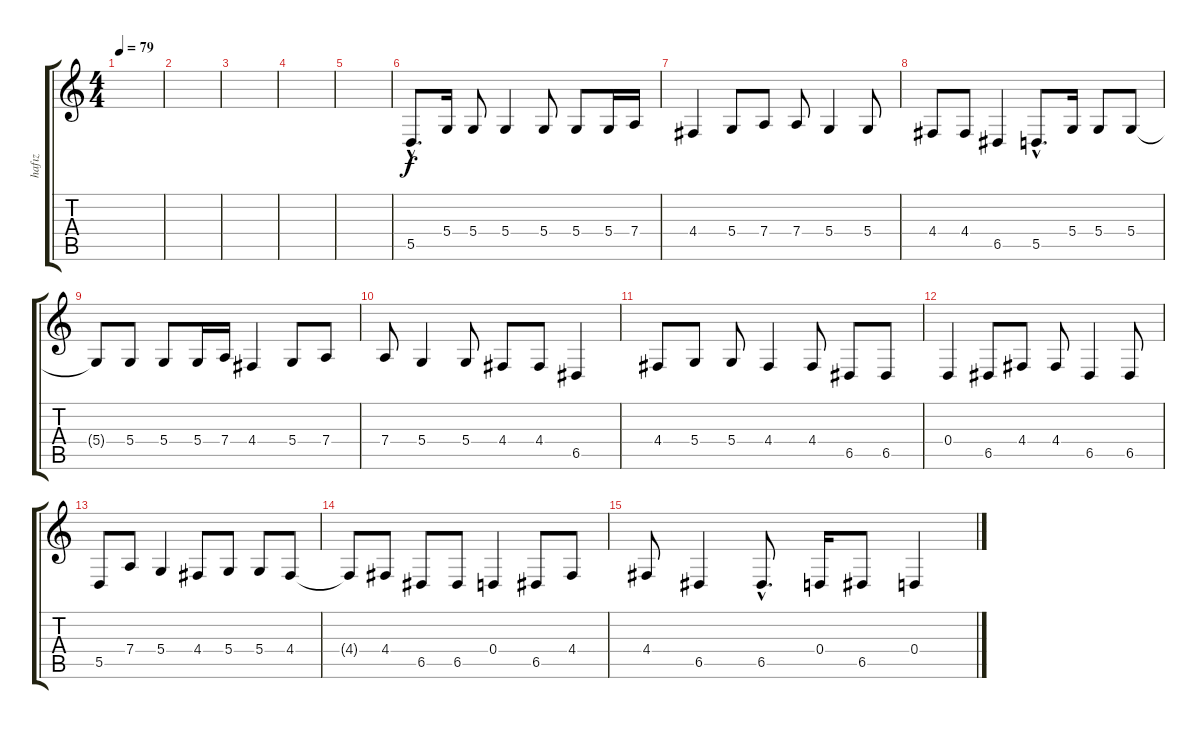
\track ("hafız" "hafız") {instrument pad2warm}
\staff {score tabs}
\tuning (E4 B3 G3 D3 A2 E2) {hide}
\ts (4 4)
\tempo 79
\clef g2
\ks c
|
|
|
|
|
5.5{hac}.8{d} 5.4.16 5.4.8 5.4.4 5.4.8 5.4.8 5.4.16 7.4.16 |
4.4.4 5.4.8 7.4.8 7.4.8 5.4.4 5.4.8 |
4.4.8 4.4.8 6.5.4 5.5{hac}.8{d} 5.4.16 5.4.8 5.4.8 |
5.4{t}.8 5.4.8 5.4.8 5.4.16 7.4.16 4.4.4 5.4.8 7.4.8 |
7.4.8 5.4.4 5.4.8 4.4.8 4.4.8 6.5.4 |
4.4.8 5.4.8 5.4.8 4.4.4 4.4.8 6.5.8 6.5.8 |
0.4.4 6.5.8 4.4.8 4.4.8 6.5.4 6.5.8 |
5.5.8 7.4.8 5.4.4 4.4.8 5.4.8 5.4.8 4.4.8 |
4.4{t}.8 4.4.8 6.5.8 6.5.8 0.4.4 6.5.8 4.4.8 |
4.4.8 6.5.4 6.5{hac}.8{d} 0.4.16 6.5.8 0.4.4
